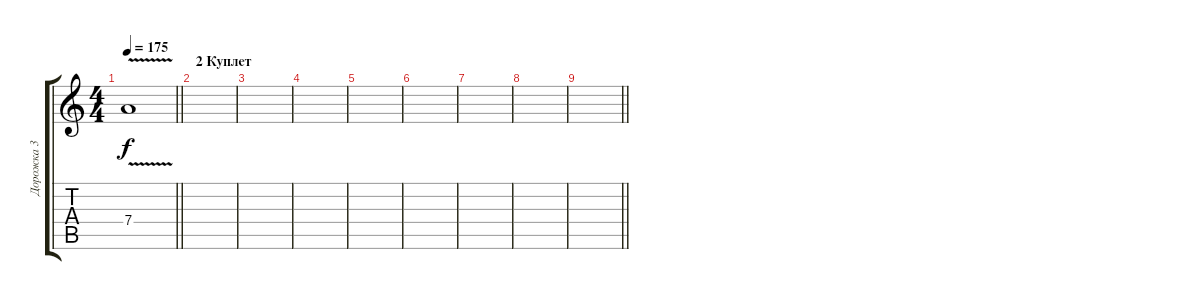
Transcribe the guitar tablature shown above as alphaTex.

\track ("Дорожка 3" "Дорожка 3") {instrument distortionguitar}
\staff {score tabs}
\tuning (E4 B3 G3 D3 A2 E2) {hide}
\ts (4 4)
\tempo 175
\clef g2
\barLineRight lightlight
\ks c
7.4{v}.1{dy f} |
\section ("" "2 Куплет")
|
|
|
|
|
|
|
\barLineRight lightlight
